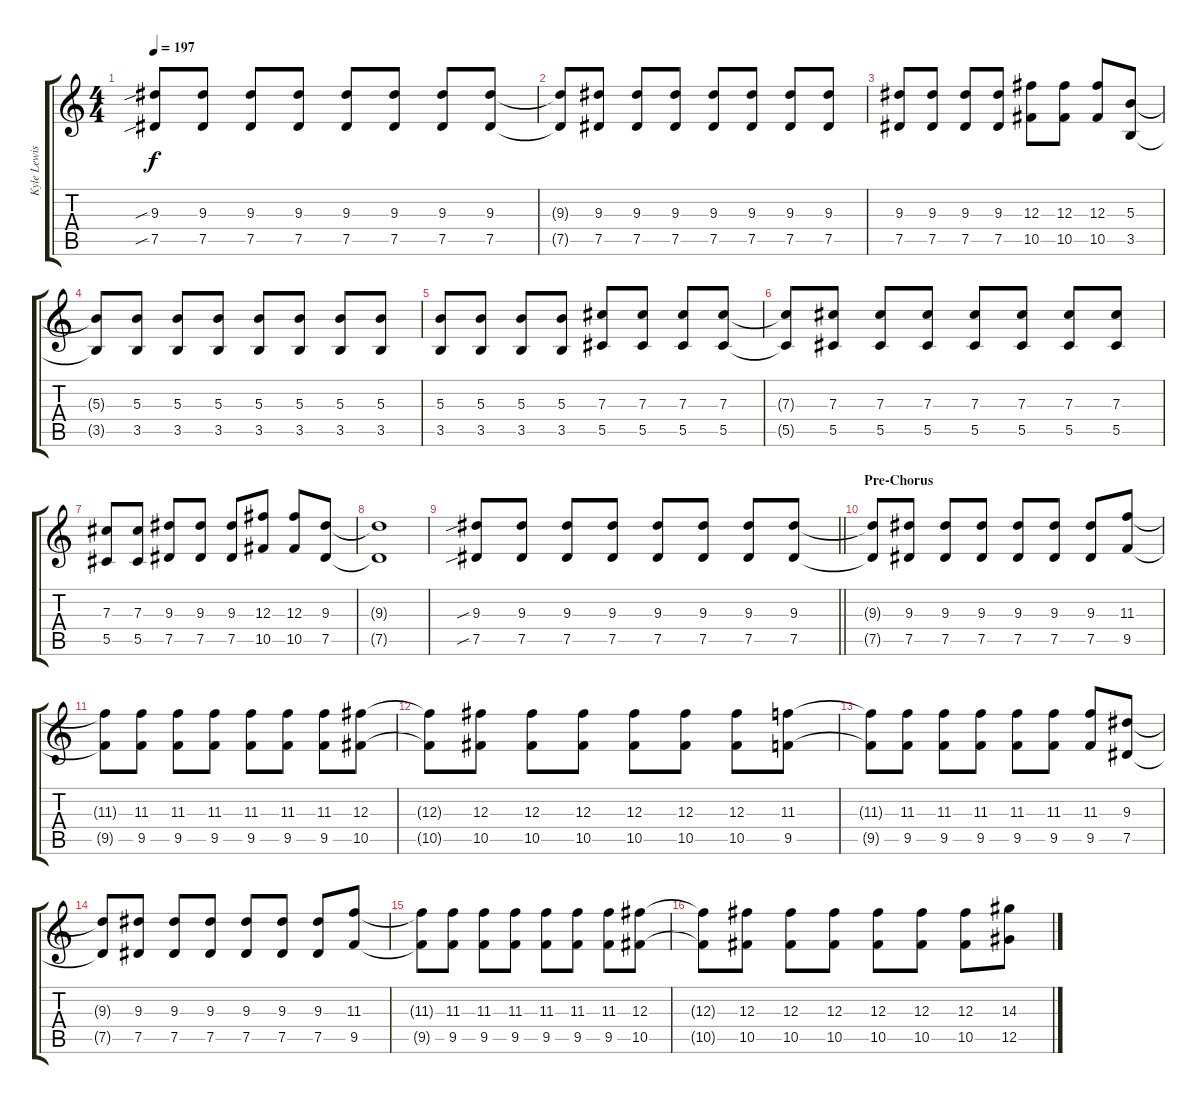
\track ("Kyle Lewis - Lead Guitar" "Kyle Lewis") {instrument distortionguitar}
\staff {score tabs}
\tuning (Eb4 Bb3 Gb3 Db3 Ab2 Eb2) {hide}
\ts (4 4)
\tempo 197
\clef g2
\ks c
(9.3{sib} 7.5{sib}).8{dy f} (9.3 7.5).8 (9.3 7.5).8 (9.3 7.5).8 (9.3 7.5).8 (9.3 7.5).8 (9.3 7.5).8 (9.3 7.5).8 |
(9.3{t} 7.5{t}).8 (9.3 7.5).8 (9.3 7.5).8 (9.3 7.5).8 (9.3 7.5).8 (9.3 7.5).8 (9.3 7.5).8 (9.3 7.5).8 |
(9.3 7.5).8 (9.3 7.5).8 (9.3 7.5).8 (9.3 7.5).8 (12.3 10.5).8 (12.3 10.5).8 (12.3 10.5).8 (5.3 3.5).8 |
(5.3{t} 3.5{t}).8 (5.3 3.5).8 (5.3 3.5).8 (5.3 3.5).8 (5.3 3.5).8 (5.3 3.5).8 (5.3 3.5).8 (5.3 3.5).8 |
(5.3 3.5).8 (5.3 3.5).8 (5.3 3.5).8 (5.3 3.5).8 (7.3 5.5).8 (7.3 5.5).8 (7.3 5.5).8 (7.3 5.5).8 |
(7.3{t} 5.5{t}).8 (7.3 5.5).8 (7.3 5.5).8 (7.3 5.5).8 (7.3 5.5).8 (7.3 5.5).8 (7.3 5.5).8 (7.3 5.5).8 |
(7.3 5.5).8 (7.3 5.5).8 (9.3 7.5).8 (9.3 7.5).8 (9.3 7.5).8 (12.3 10.5).8 (12.3 10.5).8 (9.3 7.5).8 |
(9.3{t} 7.5{t}).1 |
\barLineRight lightlight
(9.3{sib} 7.5{sib}).8 (9.3 7.5).8 (9.3 7.5).8 (9.3 7.5).8 (9.3 7.5).8 (9.3 7.5).8 (9.3 7.5).8 (9.3 7.5).8 |
\section ("" "Pre-Chorus")
(9.3{t} 7.5{t}).8 (9.3 7.5).8 (9.3 7.5).8 (9.3 7.5).8 (9.3 7.5).8 (9.3 7.5).8 (9.3 7.5).8 (11.3 9.5).8 |
(11.3{t} 9.5{t}).8 (11.3 9.5).8 (11.3 9.5).8 (11.3 9.5).8 (11.3 9.5).8 (11.3 9.5).8 (11.3 9.5).8 (12.3 10.5).8 |
(12.3{t} 10.5{t}).8 (12.3 10.5).8 (12.3 10.5).8 (12.3 10.5).8 (12.3 10.5).8 (12.3 10.5).8 (12.3 10.5).8 (11.3 9.5).8 |
(11.3{t} 9.5{t}).8 (11.3 9.5).8 (11.3 9.5).8 (11.3 9.5).8 (11.3 9.5).8 (11.3 9.5).8 (11.3 9.5).8 (9.3 7.5).8 |
(9.3{t} 7.5{t}).8 (9.3 7.5).8 (9.3 7.5).8 (9.3 7.5).8 (9.3 7.5).8 (9.3 7.5).8 (9.3 7.5).8 (11.3 9.5).8 |
(11.3{t} 9.5{t}).8 (11.3 9.5).8 (11.3 9.5).8 (11.3 9.5).8 (11.3 9.5).8 (11.3 9.5).8 (11.3 9.5).8 (12.3 10.5).8 |
(12.3{t} 10.5{t}).8 (12.3 10.5).8 (12.3 10.5).8 (12.3 10.5).8 (12.3 10.5).8 (12.3 10.5).8 (12.3 10.5).8 (14.3 12.5).8
